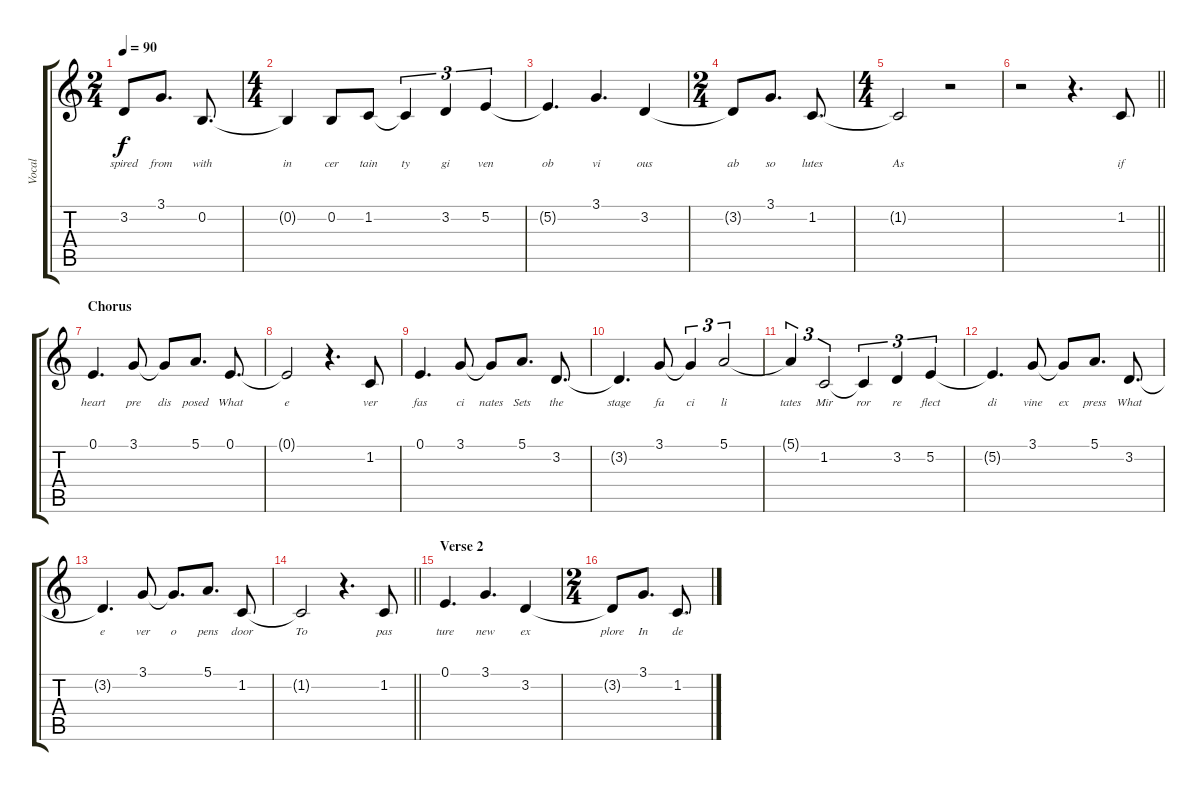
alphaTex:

\track ("Vocal" "Vocal") {instrument acousticgrandpiano}
\staff {score tabs}
\tuning (E4 B3 G3 D3 A2 E2) {hide}
\ts (2 4)
\tempo 90
\clef g2
\ks c
3.2{t}.8{lyrics (0 "spired") lyrics (1 "") lyrics (2 "") lyrics (3 "") lyrics (4 "") dy f} 3.1.8{d lyrics (0 "from") lyrics (1 "") lyrics (2 "") lyrics (3 "") lyrics (4 "")} 0.2.8{d lyrics (0 "with") lyrics (1 "") lyrics (2 "") lyrics (3 "") lyrics (4 "")} |
\ts (4 4)
0.2{t}.4{lyrics (0 "in") lyrics (1 "") lyrics (2 "") lyrics (3 "") lyrics (4 "")} 0.2.8{lyrics (0 "cer") lyrics (1 "") lyrics (2 "") lyrics (3 "") lyrics (4 "")} 1.2.8{lyrics (0 "tain") lyrics (1 "") lyrics (2 "") lyrics (3 "") lyrics (4 "")} 1.2{t}.4{tu (3 2) lyrics (0 "ty") lyrics (1 "") lyrics (2 "") lyrics (3 "") lyrics (4 "")} 3.2.4{tu (3 2) lyrics (0 "gi") lyrics (1 "") lyrics (2 "") lyrics (3 "") lyrics (4 "")} 5.2.4{tu (3 2) lyrics (0 "ven") lyrics (1 "") lyrics (2 "") lyrics (3 "") lyrics (4 "")} |
5.2{t}.4{d lyrics (0 "ob") lyrics (1 "") lyrics (2 "") lyrics (3 "") lyrics (4 "")} 3.1.4{d lyrics (0 "vi") lyrics (1 "") lyrics (2 "") lyrics (3 "") lyrics (4 "")} 3.2.4{lyrics (0 "ous") lyrics (1 "") lyrics (2 "") lyrics (3 "") lyrics (4 "")} |
\ts (2 4)
3.2{t}.8{lyrics (0 "ab") lyrics (1 "") lyrics (2 "") lyrics (3 "") lyrics (4 "")} 3.1.8{d lyrics (0 "so") lyrics (1 "") lyrics (2 "") lyrics (3 "") lyrics (4 "")} 1.2.8{d lyrics (0 "lutes") lyrics (1 "") lyrics (2 "") lyrics (3 "") lyrics (4 "")} |
\ts (4 4)
1.2{t}.2{lyrics (0 "As") lyrics (1 "") lyrics (2 "") lyrics (3 "") lyrics (4 "")} r.2 |
\barLineRight lightlight
r.2 r.4{d} 1.2.8{lyrics (0 "if") lyrics (1 "") lyrics (2 "") lyrics (3 "") lyrics (4 "")} |
\section ("" "Chorus")
0.1.4{d lyrics (0 "heart") lyrics (1 "") lyrics (2 "") lyrics (3 "") lyrics (4 "")} 3.1.8{lyrics (0 "pre") lyrics (1 "") lyrics (2 "") lyrics (3 "") lyrics (4 "")} 3.1{t}.8{lyrics (0 "dis") lyrics (1 "") lyrics (2 "") lyrics (3 "") lyrics (4 "")} 5.1.8{d lyrics (0 "posed") lyrics (1 "") lyrics (2 "") lyrics (3 "") lyrics (4 "")} 0.1.8{d lyrics (0 "What") lyrics (1 "") lyrics (2 "") lyrics (3 "") lyrics (4 "")} |
0.1{t}.2{lyrics (0 "e") lyrics (1 "") lyrics (2 "") lyrics (3 "") lyrics (4 "")} r.4{d} 1.2.8{lyrics (0 "ver") lyrics (1 "") lyrics (2 "") lyrics (3 "") lyrics (4 "")} |
0.1.4{d lyrics (0 "fas") lyrics (1 "") lyrics (2 "") lyrics (3 "") lyrics (4 "")} 3.1.8{lyrics (0 "ci") lyrics (1 "") lyrics (2 "") lyrics (3 "") lyrics (4 "")} 3.1{t}.8{lyrics (0 "nates") lyrics (1 "") lyrics (2 "") lyrics (3 "") lyrics (4 "")} 5.1.8{d lyrics (0 "Sets") lyrics (1 "") lyrics (2 "") lyrics (3 "") lyrics (4 "")} 3.2.8{d lyrics (0 "the") lyrics (1 "") lyrics (2 "") lyrics (3 "") lyrics (4 "")} |
3.2{t}.4{d lyrics (0 "stage") lyrics (1 "") lyrics (2 "") lyrics (3 "") lyrics (4 "")} 3.1.8{lyrics (0 "fa") lyrics (1 "") lyrics (2 "") lyrics (3 "") lyrics (4 "")} 3.1{t}.4{tu (3 2) lyrics (0 "ci") lyrics (1 "") lyrics (2 "") lyrics (3 "") lyrics (4 "")} 5.1.2{tu (3 2) lyrics (0 "li") lyrics (1 "") lyrics (2 "") lyrics (3 "") lyrics (4 "")} |
5.1{t}.4{tu (3 2) lyrics (0 "tates") lyrics (1 "") lyrics (2 "") lyrics (3 "") lyrics (4 "")} 1.2.2{tu (3 2) lyrics (0 "Mir") lyrics (1 "") lyrics (2 "") lyrics (3 "") lyrics (4 "")} 1.2{t}.4{tu (3 2) lyrics (0 "ror") lyrics (1 "") lyrics (2 "") lyrics (3 "") lyrics (4 "")} 3.2.4{tu (3 2) lyrics (0 "re") lyrics (1 "") lyrics (2 "") lyrics (3 "") lyrics (4 "")} 5.2.4{tu (3 2) lyrics (0 "flect") lyrics (1 "") lyrics (2 "") lyrics (3 "") lyrics (4 "")} |
5.2{t}.4{d lyrics (0 "di") lyrics (1 "") lyrics (2 "") lyrics (3 "") lyrics (4 "")} 3.1.8{lyrics (0 "vine") lyrics (1 "") lyrics (2 "") lyrics (3 "") lyrics (4 "")} 3.1{t}.8{lyrics (0 "ex") lyrics (1 "") lyrics (2 "") lyrics (3 "") lyrics (4 "")} 5.1.8{d lyrics (0 "press") lyrics (1 "") lyrics (2 "") lyrics (3 "") lyrics (4 "")} 3.2.8{d lyrics (0 "What") lyrics (1 "") lyrics (2 "") lyrics (3 "") lyrics (4 "")} |
3.2{t}.4{d lyrics (0 "e") lyrics (1 "") lyrics (2 "") lyrics (3 "") lyrics (4 "")} 3.1.8{lyrics (0 "ver") lyrics (1 "") lyrics (2 "") lyrics (3 "") lyrics (4 "")} 3.1{t}.8{d lyrics (0 "o") lyrics (1 "") lyrics (2 "") lyrics (3 "") lyrics (4 "")} 5.1.8{d lyrics (0 "pens") lyrics (1 "") lyrics (2 "") lyrics (3 "") lyrics (4 "")} 1.2.8{lyrics (0 "door") lyrics (1 "") lyrics (2 "") lyrics (3 "") lyrics (4 "")} |
\barLineRight lightlight
1.2{t}.2{lyrics (0 "To") lyrics (1 "") lyrics (2 "") lyrics (3 "") lyrics (4 "")} r.4{d} 1.2.8{lyrics (0 "pas") lyrics (1 "") lyrics (2 "") lyrics (3 "") lyrics (4 "")} |
\section ("" "Verse 2")
0.1.4{d lyrics (0 "ture") lyrics (1 "") lyrics (2 "") lyrics (3 "") lyrics (4 "")} 3.1.4{d lyrics (0 "new") lyrics (1 "") lyrics (2 "") lyrics (3 "") lyrics (4 "")} 3.2.4{lyrics (0 "ex") lyrics (1 "") lyrics (2 "") lyrics (3 "") lyrics (4 "")} |
\ts (2 4)
3.2{t}.8{lyrics (0 "plore") lyrics (1 "") lyrics (2 "") lyrics (3 "") lyrics (4 "")} 3.1.8{d lyrics (0 "In") lyrics (1 "") lyrics (2 "") lyrics (3 "") lyrics (4 "")} 1.2.8{d lyrics (0 "de") lyrics (1 "") lyrics (2 "") lyrics (3 "") lyrics (4 "")}
